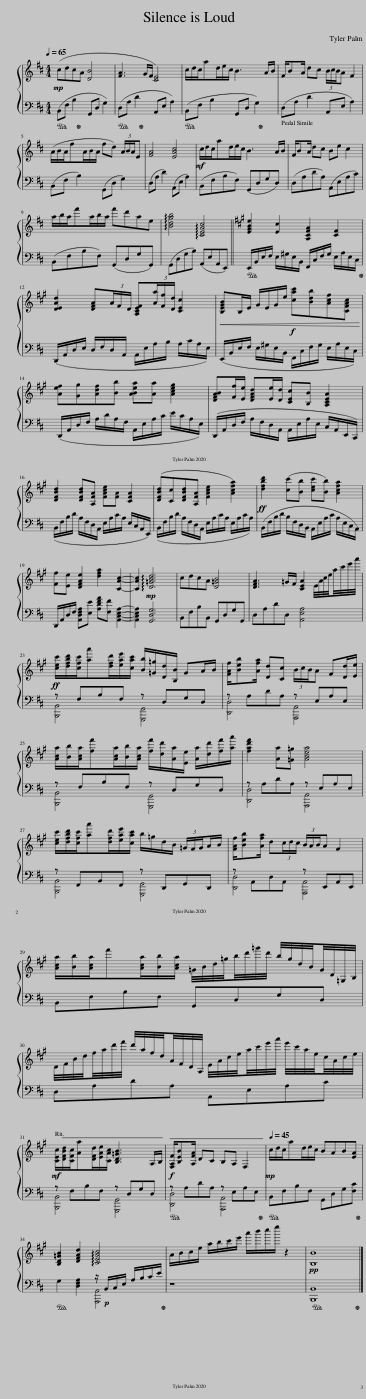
X:1
%%score { 1 | ( 2 3 ) }
L:1/8
Q:1/4=65
M:4/4
I:linebreak $
K:D
V:1 treble
V:2 bass
V:3 bass
V:1
!mp! (cdcA [DB]4 | [FA]3 G/F/ [CE]4) | c/d/c/ad/e/c/ B3 A/B/ | F/BA/ dc (3B/c/B/A F2 |$ (A/B/A/fA/B/A/ fd) (3A/B/A/E | %5
 [FA]4 [EAc]4 | c/d/c/ad/e/c/ B3 A/B/ | F/BA/ dc Be c2 |$ a/b/a/f'a/b/a/ f'd'ae | !arpeggio![Bdgb]4 !arpeggio![CEAc]4 || %10
[K:A] [EGBe]2 [Ec]2 [A,CFA]2 [CF]2 |$ [DEAd]2 [DFA](3A/F/D/ [A,CEF](3[Aa]/[Ff]/[Dd]/ [CEc]2 |!p!!<(! [B,EGB]B,/E/ G/E/G/e/ [cac'][Bdb][Acf][CFAc]!<)! |$ [Aef][Gg][Adf][Bb] [ABea][Aa] [Aceg]2 | [DFAB][Ff]/[Ee]/ [DFAd][Ee]/[Dd]/ [CEc][B,B] [A,CEA]2 |$ %15
 [DFBd]2 [DFBd][A,FA] [FAce][FA] [CFA]2 | ([DFBd][Cc][DFBd][A,FA] [FAce]2 [Acfa]2) |!ff! [dfbd']2 ([cc'][Bb] [cec'][Bb]) [Acfa]2 |$ [Ff][Ee] [DFAe]2 [dfa]2 [CAc]2- | [CAc]2!mp! !arpeggio![D=GBd]6 | %20
 cdcA [D=GB]4 | [DFA]3 =G/F/ [CEA]2 E/4A/4c/4e/4a/4c'/4e'/4a'/4 |$!ff! [cec']/[dfbd']/[cfc']/[aa'][dfd']/[eae']/[cac']/ [Bb]/[=G=g]/[Dd]/[B,B]/ GA/B/ | [FAf]/[Beb][Afa]/ [Dd][Cc] (3B/c/B/A F[Dd]/[Ee]/ |$ [Aca]/[Bb]/[Aca]/[ff'][Aca]/[Bb]/[Aca]/ [ff']/[dd']/[Aa]/[Ee]/ [Aa]/[dd']/[ff']/[aa']/ | %25
 [fad'f']2 [Aa][=G=g] [Acea]4 |$ [cec']/[dfbd']/[cfc']/[aa'][dfd']/[eae']/[cac']/ b/=g/d/B/ (3=G/F/G/A/B/ | [FAf]/[Beb][Afa]/ d(3c/d/c/ (3B/A/B/A F2 |$ [Aca]/[Bb]/[Aca]/f'[Aca]/[Bb]/[Aca]/ =G/4B/4d/4=g/4b/4d'/4=g'/4d'/4 b/4g/4d/4B/4G/4D/4=G,/4B,/4 |$ D/4F/4B/4d/4f/4a/4d'/4f'/4 d'/4a/4f/4d/4A/4F/4D/4A,/4 E/4A/4c/4e/4a/4c'/4e'/4a'/4 e'/4c'/4a/4e/4c/4A/4c/4e/4 |$ %30
 [CEc]/[DFBd]/[CFc]/[Aa][DFd]/[EAe]/[CAc]/ [B,D=GB]3 A,/B,/ | [F,A,F]/[B,EB][A,FA]/ DC B,A, F,2 |[Q:1/4=45] c/d/c/ad/e/c/ BAB[EA] |$ [B,D=GB]2 [DFAd]2 !arpeggio![CEAc]4 | A/B/c/e/ a/b/c'/e'/ a'/b'/c''/e''/ z2 | %35
!pp! [B,B]8 |] %36
V:2
!ped! (B,,F, B,2!ped-up! G,,D, G,2) |!ped! (D,A, D2!ped-up! A,,E, A,2) |!ped! (B,,F, B,2 G,,D, G,2)!ped-up! |!ped! (D,A, D2 A,,E, A,2)!ped-up! |$!ped! (B,,F, B,2) (G,,D, G,2)!ped-up! | %5
!ped! (D,A, D2) (A,,E, A,2)!ped-up! |!mf!!ped! (B,,F,B,F,) (G,,D,G,D,)!ped-up! |!ped! (D,A,DA,) (A,,E,A,C)!ped-up! |$!ped! (B,,F,B,F,) (G,,D,G,G,,)!ped-up! |!ped! (G,,D,G,B,) (A,,E,A,,E,,)!ped-up! || %10
[K:A]!ped! E,,/B,,/E,/F,/ E,/^G,/E,/B,,/!ped-up! F,,/C,/F,/G,/ E,/A,/E,/C,/ |$!ped! (D,,/A,,/D,/E,/ D,/F,/D,/A,,/ A,,/E,/A,/B,/ A,/C/A,/E,/)!ped-up! |!ped! (E,,/B,,/E,/F,/ E,/^G,/E,/B,,/!f! F,,/C,/F,/G,/ E,/A,/E,/C,/)!ped-up! |$!ped! (D,,/A,,/D,/F,/ A,/D/A,/F,/ A,,/E,/A,/C/ E/C/A,/E,/)!ped-up! |!ped! (D,,/A,,/D,/F,/ A,/F,/D,/A,,/ A,,/E,/A,/E,/ C,/A,,/E,,/C,,/)!ped-up! |$ %15
!ped! (B,,/F,/B,/D/ A,/F,/D,/A,,/ E,/A,/C/A,/ E,/C,/A,,/E,,/)!ped-up! |!ped! (B,,/F,/B,/D/ A,/F,/D,/A,,/ E,/A,/C/A,/ E,/A,/C/A,/)!ped-up! |!ped! (B,,/F,/B,/D/ B,/F,/D,/B,,/ A,,/E,/A,/C/ A,/E,/C,/A,,/)!ped-up! |$!ped! D,,/A,,/D,/F,/ [A,,D,F,A,][E,E] [A,DFA][F,F] [A,,C,E,A,]2-!ped-up! |!ped! [A,,C,E,A,]2 [=G,,D,=G,]6!ped-up! | %20
!ped! B,,F,B,B,, =G,,D,=G,G,,!ped-up! |!ped! D,A,DD, [A,,E,A,]4!ped-up! |$!ped! z F,B,F, z D,=G,D,!ped-up! |!ped! z A,DA, z E,A,E,!ped-up! |$!ped! z F,B,F, z D,=G,D,!ped-up! | %25
!ped! z A,DA, z E,A,E,!ped-up! |$!ped! z F,,B,,F,, z D,,=G,,D,,!ped-up! |!ped! z A,,D,A,, z E,,A,,E,,!ped-up! |$!ped! B,,F,B,F, =G,,D,=G,D,!ped-up! |$!ped! D,A,DA, A,,E,A,C!ped-up! |$ %30
!mf!!ped! z F,B,F, z D,=G,D,!ped-up! |!f!!ped! z A,DA, z E,A,E,!ped-up! |!mp!!ped! B,,F,B,F, =G,,D,=G,[F,C]!ped-up! |$!ped! =G,2 [D,F,A,]2 z/!p! B,,/C,/E,/ A,/B,/C/E/!ped-up! | z8 | %35
!ped! [B,,,B,,]8!ped-up! |] %36
V:3
 x8 | x8 | x8 | x8 |$ x8 | %5
 x8 | x8 | x8 |$ x8 | x8 || %10
[K:A] x8 |$ x8 | x8 |$ x8 | x8 |$ %15
 x8 | x8 | x8 |$ x8 | x8 | %20
 x8 | x8 |$ [B,,,B,,]4 [=G,,,=G,,]4 | [D,,D,]4 [A,,,A,,]4 |$ [B,,,B,,]4 [=G,,,=G,,]4 | %25
 [D,,D,]4 [A,,,A,,]4 |$ [B,,,B,,]4 [=G,,,=G,,]4 | [D,,D,]4 [A,,,A,,]4 |$ x8 |$ x8 |$ %30
 [B,,,B,,]4 [=G,,,=G,,]4 | [D,,D,]4 [A,,,A,,]4 | x8 |$ x4 [A,,,A,,]4 | x8 | %35
 x8 |] %36
